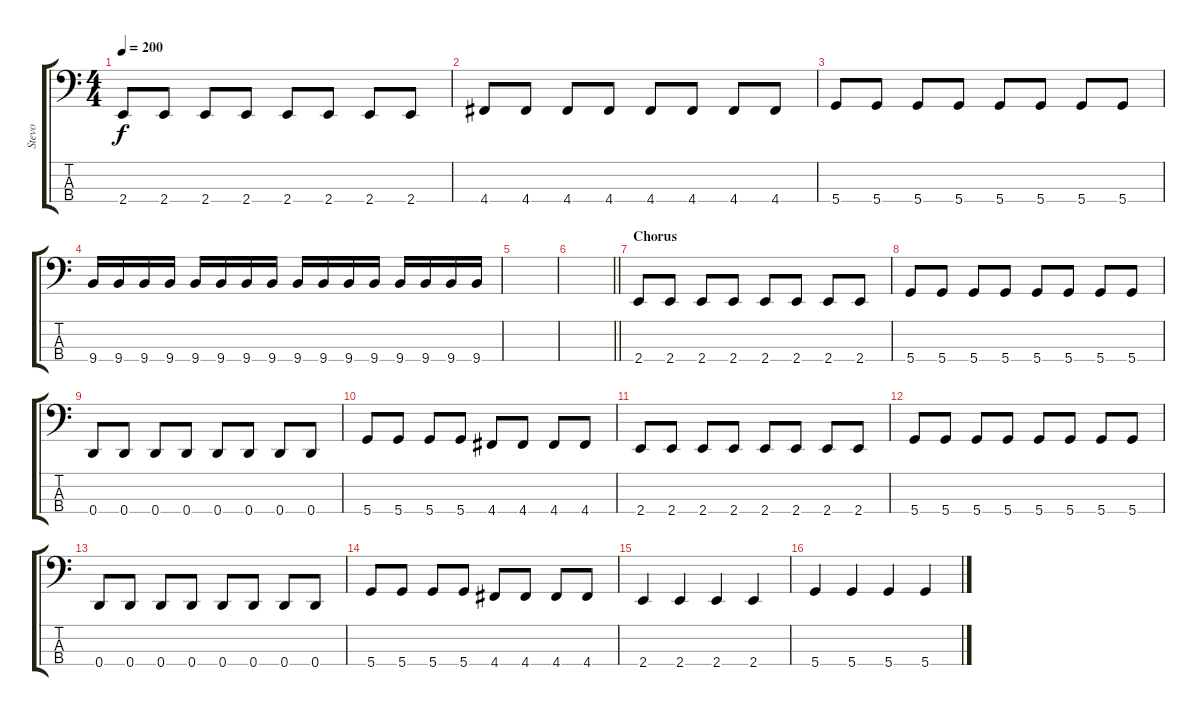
\track ("Stevo" "Stevo") {instrument electricbasspick}
\staff {score tabs}
\tuning (G2 D2 A1 D1) {hide}
\ts (4 4)
\tempo 200
\clef f4
\ks c
2.4.8{dy f} 2.4.8 2.4.8 2.4.8 2.4.8 2.4.8 2.4.8 2.4.8 |
4.4.8 4.4.8 4.4.8 4.4.8 4.4.8 4.4.8 4.4.8 4.4.8 |
5.4.8 5.4.8 5.4.8 5.4.8 5.4.8 5.4.8 5.4.8 5.4.8 |
9.4.16 9.4.16 9.4.16 9.4.16 9.4.16 9.4.16 9.4.16 9.4.16 9.4.16 9.4.16 9.4.16 9.4.16 9.4.16 9.4.16 9.4.16 9.4.16 |
|
\barLineRight lightlight
|
\section ("" "Chorus")
2.4.8 2.4.8 2.4.8 2.4.8 2.4.8 2.4.8 2.4.8 2.4.8 |
5.4.8 5.4.8 5.4.8 5.4.8 5.4.8 5.4.8 5.4.8 5.4.8 |
0.4.8 0.4.8 0.4.8 0.4.8 0.4.8 0.4.8 0.4.8 0.4.8 |
5.4.8 5.4.8 5.4.8 5.4.8 4.4.8 4.4.8 4.4.8 4.4.8 |
2.4.8 2.4.8 2.4.8 2.4.8 2.4.8 2.4.8 2.4.8 2.4.8 |
5.4.8 5.4.8 5.4.8 5.4.8 5.4.8 5.4.8 5.4.8 5.4.8 |
0.4.8 0.4.8 0.4.8 0.4.8 0.4.8 0.4.8 0.4.8 0.4.8 |
5.4.8 5.4.8 5.4.8 5.4.8 4.4.8 4.4.8 4.4.8 4.4.8 |
2.4.4 2.4.4 2.4.4 2.4.4 |
5.4.4 5.4.4 5.4.4 5.4.4
